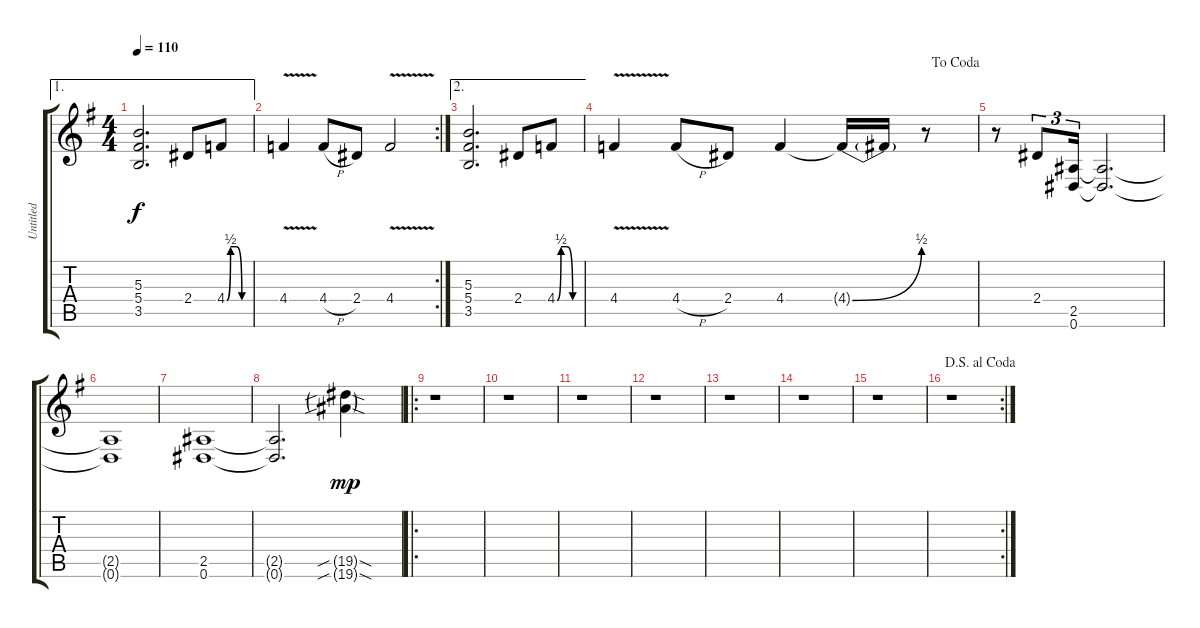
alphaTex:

\track ("Untitled" "Untitled") {instrument distortionguitar}
\staff {score tabs}
\tuning (Eb4 Bb3 Gb3 Db3 Ab2 Eb2) {hide}
\ae 1
\ts (4 4)
\tempo 110
\clef g2
\ks g
(5.3 5.4 3.5).2{d dy f} 2.4.8 4.4{be (custom 0 0 10 2 25 2 40 0 60 0)}.8 |
\rc 2
4.4{v}.4 4.4{h}.8 2.4.8 4.4{v}.2 |
\ae 2
(5.3 5.4 3.5).2{d} 2.4.8 4.4{be (custom 0 0 10 2 25 2 40 0 60 0)}.8 |
\jump dacoda
4.4{v}.4 4.4{h}.8 2.4.8 4.4.4 4.4{be (bend 0 0 60 2) t}.16 4.4{t}.16 r.8 |
r.8 2.4.8{tu (3 2)} (2.5 0.6).16{tu (3 2)} (2.5{t} 0.6{t}).2{d} |
(2.5{t} 0.6{t}).1 |
(2.5 0.6).1 |
(2.5{t} 0.6{t}).2{d} (19.5{sib sod g} 19.6{sib sod g}).4{dy mp} |
\ro
r.1 |
r.1 |
r.1 |
r.1 |
r.1 |
r.1 |
r.1 |
\rc 2
\jump dalsegnoalcoda
r.1
